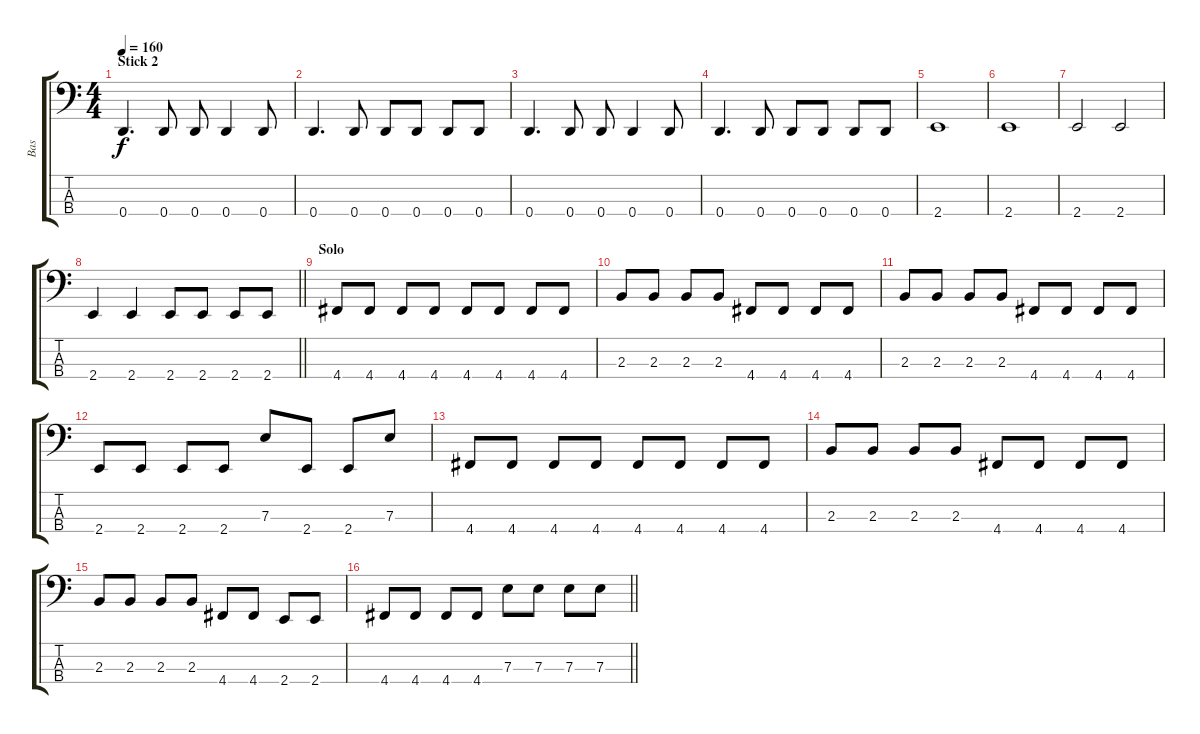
\track ("Bas" "Bas") {instrument electricbassfinger}
\staff {score tabs}
\tuning (G2 D2 A1 D1) {hide}
\ts (4 4)
\section ("" "Stick 2")
\tempo 160
\clef f4
\ks c
0.4.4{d dy f} 0.4.8 0.4.8 0.4.4 0.4.8 |
0.4.4{d} 0.4.8 0.4.8 0.4.8 0.4.8 0.4.8 |
0.4.4{d} 0.4.8 0.4.8 0.4.4 0.4.8 |
0.4.4{d} 0.4.8 0.4.8 0.4.8 0.4.8 0.4.8 |
2.4.1 |
2.4.1 |
2.4.2 2.4.2 |
\barLineRight lightlight
2.4.4 2.4.4 2.4.8 2.4.8 2.4.8 2.4.8 |
\section ("" "Solo")
4.4.8 4.4.8 4.4.8 4.4.8 4.4.8 4.4.8 4.4.8 4.4.8 |
2.3.8 2.3.8 2.3.8 2.3.8 4.4.8 4.4.8 4.4.8 4.4.8 |
2.3.8 2.3.8 2.3.8 2.3.8 4.4.8 4.4.8 4.4.8 4.4.8 |
2.4.8 2.4.8 2.4.8 2.4.8 7.3.8 2.4.8 2.4.8 7.3.8 |
4.4.8 4.4.8 4.4.8 4.4.8 4.4.8 4.4.8 4.4.8 4.4.8 |
2.3.8 2.3.8 2.3.8 2.3.8 4.4.8 4.4.8 4.4.8 4.4.8 |
2.3.8 2.3.8 2.3.8 2.3.8 4.4.8 4.4.8 2.4.8 2.4.8 |
\barLineRight lightlight
4.4.8 4.4.8 4.4.8 4.4.8 7.3.8 7.3.8 7.3.8 7.3.8
